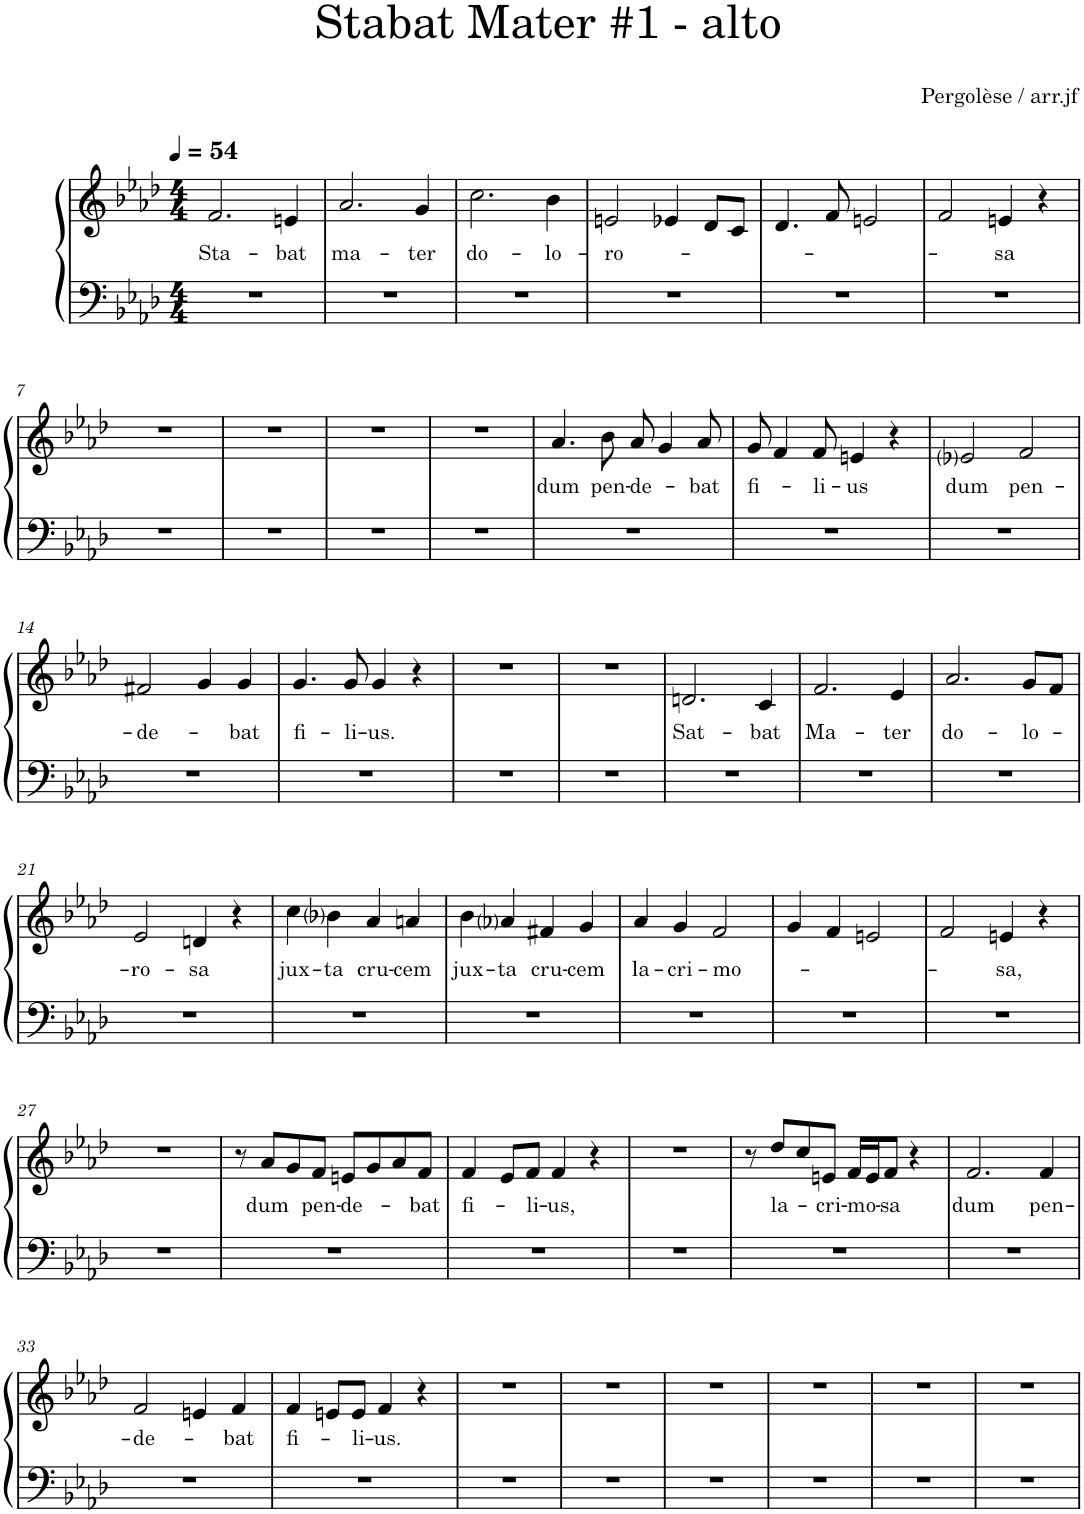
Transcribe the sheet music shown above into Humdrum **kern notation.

**kern	**kern	**text
*part1	*part1	*part1
*staff2	*staff1	*staff1
*I"Piano	*	*
*I'Pno.	*	*
*clefF4	*clefG2	*
*k[b-e-a-d-]	*k[b-e-a-d-]	*
*M4/4	*M4/4	*
*MM54	*MM54	*
=1	=1	=1
!	!	!LO:LY:b
1r	2.f/	Sta-
!	!	!LO:LY:b
.	4en/	-bat
=2	=2	=2
!	!	!LO:LY:b
1r	2.a-/	ma-
!	!	!LO:LY:b
.	4g/	-ter
=3	=3	=3
!	!	!LO:LY:b
1r	2.cc\	do-
!	!	!LO:LY:b
.	4b-\	-lo-
=4	=4	=4
!	!	!LO:LY:b
1r	2en/	-ro-
.	4e-X/	.
.	8d-/L	.
.	8c/J	.
=5	=5	=5
1r	4.d-/	.
.	8f/	.
.	2en/	.
=6	=6	=6
1r	2f/	.
!	!	!LO:LY:b
.	4en/	-sa
.	4r	.
!!LO:LB:g=z
=7	=7	=7
1r	1r	.
=8	=8	=8
1r	1r	.
=9	=9	=9
1r	1r	.
=10	=10	=10
1r	1r	.
=11	=11	=11
!	!	!LO:LY:b
1r	4.a-/	dum
!	!	!LO:LY:b
.	8b-\	pen-
!	!	!LO:LY:b
.	8a-/	-de-
.	4g/	.
!	!	!LO:LY:b
.	8a-/	-bat
=12	=12	=12
!	!	!LO:LY:b
1r	8g/	fi-
.	4f/	.
!	!	!LO:LY:b
.	8f/	-li-
!	!	!LO:LY:b
.	4en/	-us
.	4r	.
=13	=13	=13
!	!	!LO:LY:b
1r	2e-i/	dum
!	!	!LO:LY:b
.	2f/	pen-
!!LO:LB:g=z
=14	=14	=14
!	!	!LO:LY:b
1r	2f#X/	-de-
.	4g/	.
!	!	!LO:LY:b
.	4g/	-bat
=15	=15	=15
!	!	!LO:LY:b
1r	4.g/	fi-
!	!	!LO:LY:b
.	8g/	-li-
!	!	!LO:LY:b
.	4g/	-us.
.	4r	.
=16	=16	=16
1r	1r	.
=17	=17	=17
1r	1r	.
=18	=18	=18
!	!	!LO:LY:b
1r	2.dn/	Sat-
!	!	!LO:LY:b
.	4c/	-bat
=19	=19	=19
!	!	!LO:LY:b
1r	2.f/	Ma-
!	!	!LO:LY:b
.	4e-/	-ter
=20	=20	=20
!	!	!LO:LY:b
1r	2.a-/	do-
!	!	!LO:LY:b
.	8g/L	-lo-
.	8f/J	.
!!LO:LB:g=z
=21	=21	=21
!	!	!LO:LY:b
1r	2e-/	-ro-
!	!	!LO:LY:b
.	4dn/	-sa
.	4r	.
=22	=22	=22
!	!	!LO:LY:b
1r	4cc\	jux-
!	!	!LO:LY:b
.	4b-i\	-ta
!	!	!LO:LY:b
.	4a-/	cru-
!	!	!LO:LY:b
.	4an/	-cem
=23	=23	=23
!	!	!LO:LY:b
1r	4b-\	jux-
!	!	!LO:LY:b
.	4a-i/	-ta
!	!	!LO:LY:b
.	4f#X/	cru-
!	!	!LO:LY:b
.	4g/	-cem
=24	=24	=24
!	!	!LO:LY:b
1r	4a-/	la-
!	!	!LO:LY:b
.	4g/	-cri-
!	!	!LO:LY:b
.	2f/	-mo-
=25	=25	=25
1r	4g/	.
.	4f/	.
.	2en/	.
=26	=26	=26
1r	2f/	.
!	!	!LO:LY:b
.	4en/	-sa,
.	4r	.
!!LO:LB:g=z
=27	=27	=27
1r	1r	.
=28	=28	=28
1r	8r	.
!	!	!LO:LY:b
.	8a-/L	dum
.	8g/	.
!	!	!LO:LY:b
.	8f/J	pen-
!	!	!LO:LY:b
.	8en/L	-de-
.	8g/	.
.	8a-/	.
!	!	!LO:LY:b
.	8f/J	-bat
=29	=29	=29
!	!	!LO:LY:b
1r	4f/	fi-
.	8e-/L	.
!	!	!LO:LY:b
.	8f/J	-li-
!	!	!LO:LY:b
.	4f/	-us,
.	4r	.
=30	=30	=30
1r	1r	.
=31	=31	=31
1r	8r	.
!	!	!LO:LY:b
.	8dd-/L	la-
.	8cc/	.
!	!	!LO:LY:b
.	8en/J	-cri-
!	!	!LO:LY:b
.	16f/LL	-mo-
.	16e/J	.
!	!	!LO:LY:b
.	8f/J	-sa
.	4r	.
=32	=32	=32
!	!	!LO:LY:b
1r	2.f/	dum
!	!	!LO:LY:b
.	4f/	pen-
!!LO:LB:g=z
=33	=33	=33
!	!	!LO:LY:b
1r	2f/	-de-
.	4en/	.
!	!	!LO:LY:b
.	4f/	-bat
=34	=34	=34
!	!	!LO:LY:b
1r	4f/	fi-
.	8en/L	.
!	!	!LO:LY:b
.	8e/J	-li-
!	!	!LO:LY:b
.	4f/	-us.
.	4r	.
=35	=35	=35
1r	1r	.
=36	=36	=36
1r	1r	.
=37	=37	=37
1r	1r	.
=38	=38	=38
1r	1r	.
=39	=39	=39
1r	1r	.
=40	=40	=40
1r	1r	.
=	=	=
*-	*-	*-
